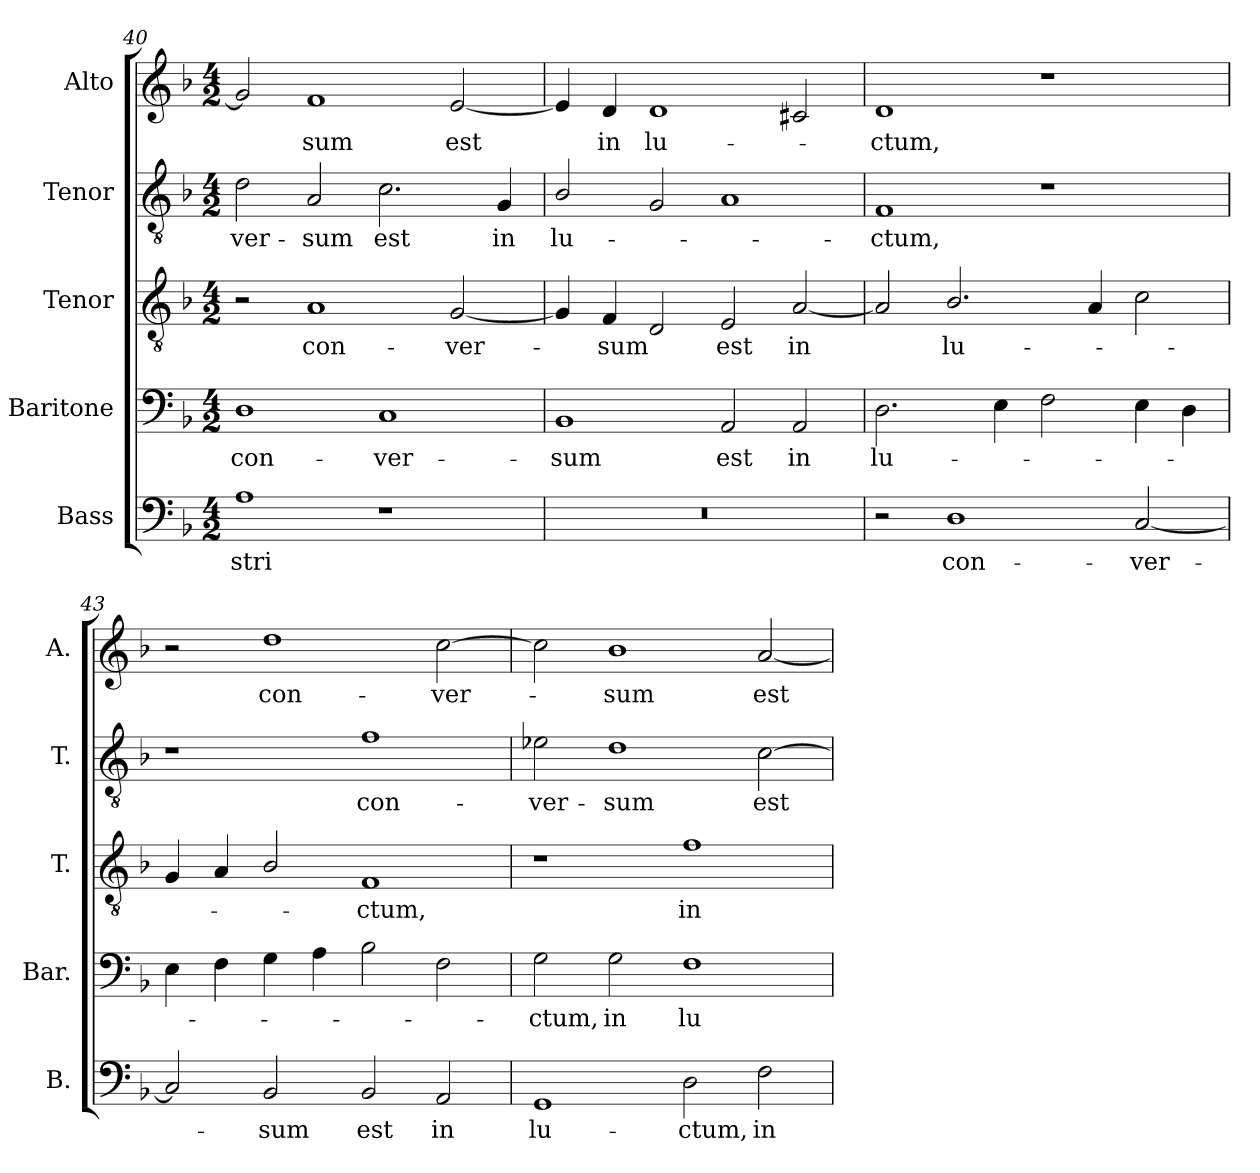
**kern	**text	**kern	**text	**kern	**text	**kern	**text	**kern	**text
*part5	*part5	*part4	*part4	*part3	*part3	*part2	*part2	*part1	*part1
*staff5	*staff5	*staff4	*staff4	*staff3	*staff3	*staff2	*staff2	*staff1	*staff1
*I"Bass	*	*I"Baritone	*	*I"Tenor	*	*I"Tenor	*	*I"Alto	*
*I'B.	*	*I'Bar.	*	*I'T.	*	*I'T.	*	*I'A.	*
*clefF4	*	*clefF4	*	*clefGv2	*	*clefGv2	*	*clefG2	*
*	*	*	*	*ITrd7c12	*	*ITrd7c12	*	*	*
*k[b-]	*	*k[b-]	*	*k[b-]	*	*k[b-]	*	*k[b-]	*
*F:	*	*F:	*	*F:	*	*F:	*	*F:	*
*M4/2	*	*M4/2	*	*M4/2	*	*M4/2	*	*M4/2	*
=40	=40	=40	=40	=40	=40	=40	=40	=40	=40
!	!LO:LY:b:color=#000000	!	!	!	!	!	!	!	!
!	!	!	!LO:LY:b:color=#000000	!	!	!	!	!	!
!	!	!	!	!	!	!	!LO:LY:b:color=#000000	!	!
1Ai	-stri	1Di	con-	2r	.	2Di\	-ver-	2gi/]	.
!	!	!	!	!	!LO:LY:b:color=#000000	!	!	!	!
!	!	!	!	!	!	!	!LO:LY:b:color=#000000	!	!
!	!	!	!	!	!	!	!	!	!LO:LY:b:color=#000000
.	.	.	.	1AAi	con-	2AAi/	-sum	1fi	-sum
!	!	!	!LO:LY:b:color=#000000	!	!	!	!	!	!
!	!	!	!	!	!	!	!LO:LY:b:color=#000000	!	!
1r	.	1Ci	-ver-	.	.	2.Ci\	est	.	.
!	!	!	!	!	!LO:LY:b:color=#000000	!	!	!	!
!	!	!	!	!	!	!	!	!	!LO:LY:b:color=#000000
.	.	.	.	[2GGi/	-ver-	.	.	[2ei/	est
!	!	!	!	!	!	!	!LO:LY:b:color=#000000	!	!
.	.	.	.	.	.	4GGi/	in	.	.
!!LO:LB:g=z
=41	=41	=41	=41	=41	=41	=41	=41	=41	=41
!LO:N:vis=1	!	!	!	!	!	!	!	!	!
!	!	!	!LO:LY:b:color=#000000	!	!	!	!	!	!
!	!	!	!	!	!	!	!LO:LY:b:color=#000000	!	!
0r	.	1BB-i	-sum	4GGi/]	.	2BB-i/	lu-	4ei/]	.
!	!	!	!	!	!LO:LY:b:color=#000000	!	!	!	!
!	!	!	!	!	!	!	!	!	!LO:LY:b:color=#000000
.	.	.	.	4FFi/	-sum	.	.	4di/	in
!	!	!	!	!	!	!	!	!	!LO:LY:b:color=#000000
.	.	.	.	2DDi/	.	2GGi/	.	1di	lu-
!	!	!	!LO:LY:b:color=#000000	!	!	!	!	!	!
!	!	!	!	!	!LO:LY:b:color=#000000	!	!	!	!
.	.	2AAi/	est	2EEi/	est	1AAi	.	.	.
!	!	!	!LO:LY:b:color=#000000	!	!	!	!	!	!
!	!	!	!	!	!LO:LY:b:color=#000000	!	!	!	!
.	.	2AAi/	in	[2AAi/	in	.	.	2c#Xi/	.
=42	=42	=42	=42	=42	=42	=42	=42	=42	=42
!	!	!	!LO:LY:b:color=#000000	!	!	!	!	!	!
!	!	!	!	!	!	!	!LO:LY:b:color=#000000	!	!
!	!	!	!	!	!	!	!	!	!LO:LY:b:color=#000000
2r	.	2.Di\	lu-	2AAi/]	.	1FFi	-ctum,	1di	-ctum,
!	!LO:LY:b:color=#000000	!	!	!	!	!	!	!	!
!	!	!	!	!	!LO:LY:b:color=#000000	!	!	!	!
1Di	con-	.	.	2.BB-i/	lu-	.	.	.	.
.	.	4Ei\	.	.	.	.	.	.	.
.	.	2Fi\	.	.	.	1r	.	1r	.
.	.	.	.	4AAi/	.	.	.	.	.
!	!LO:LY:b:color=#000000	!	!	!	!	!	!	!	!
[2Ci/	-ver-	4Ei\	.	2Ci\	.	.	.	.	.
.	.	4Di\	.	.	.	.	.	.	.
=43	=43	=43	=43	=43	=43	=43	=43	=43	=43
2Ci/]	.	4Ei\	.	4GGi/	.	1r	.	2r	.
.	.	4Fi\	.	4AAi/	.	.	.	.	.
!	!LO:LY:b:color=#000000	!	!	!	!	!	!	!	!
!	!	!	!	!	!	!	!	!	!LO:LY:b:color=#000000
2BB-i/	-sum	4Gi\	.	2BB-i/	.	.	.	1ddi	con-
.	.	4Ai\	.	.	.	.	.	.	.
!	!LO:LY:b:color=#000000	!	!	!	!	!	!	!	!
!	!	!	!	!	!LO:LY:b:color=#000000	!	!	!	!
!	!	!	!	!	!	!	!LO:LY:b:color=#000000	!	!
2BB-i/	est	2B-i\	.	1FFi	-ctum,	1Fi	con-	.	.
!	!LO:LY:b:color=#000000	!	!	!	!	!	!	!	!
!	!	!	!	!	!	!	!	!	!LO:LY:b:color=#000000
2AAi/	in	2Fi\	.	.	.	.	.	[2cci\	-ver-
=44	=44	=44	=44	=44	=44	=44	=44	=44	=44
!	!LO:LY:b:color=#000000	!	!	!	!	!	!	!	!
!	!	!	!LO:LY:b:color=#000000	!	!	!	!	!	!
!	!	!	!	!	!	!	!LO:LY:b:color=#000000	!	!
1GGi	lu-	2Gi\	-ctum,	1r	.	2E-Xi\	-ver-	2cci\]	.
!	!	!	!LO:LY:b:color=#000000	!	!	!	!	!	!
!	!	!	!	!	!	!	!LO:LY:b:color=#000000	!	!
!	!	!	!	!	!	!	!	!	!LO:LY:b:color=#000000
.	.	2Gi\	in	.	.	1Di	-sum	1b-i	-sum
!	!LO:LY:b:color=#000000	!	!	!	!	!	!	!	!
!	!	!	!LO:LY:b:color=#000000	!	!	!	!	!	!
!	!	!	!	!	!LO:LY:b:color=#000000	!	!	!	!
2Di\	-ctum,	1Fi	lu-	1Fi	in	.	.	.	.
!	!LO:LY:b:color=#000000	!	!	!	!	!	!	!	!
!	!	!	!	!	!	!	!LO:LY:b:color=#000000	!	!
!	!	!	!	!	!	!	!	!	!LO:LY:b:color=#000000
2Fi\	in	.	.	.	.	[2Ci\	est	[2ai/	est
=	=	=	=	=	=	=	=	=	=
*-	*-	*-	*-	*-	*-	*-	*-	*-	*-
